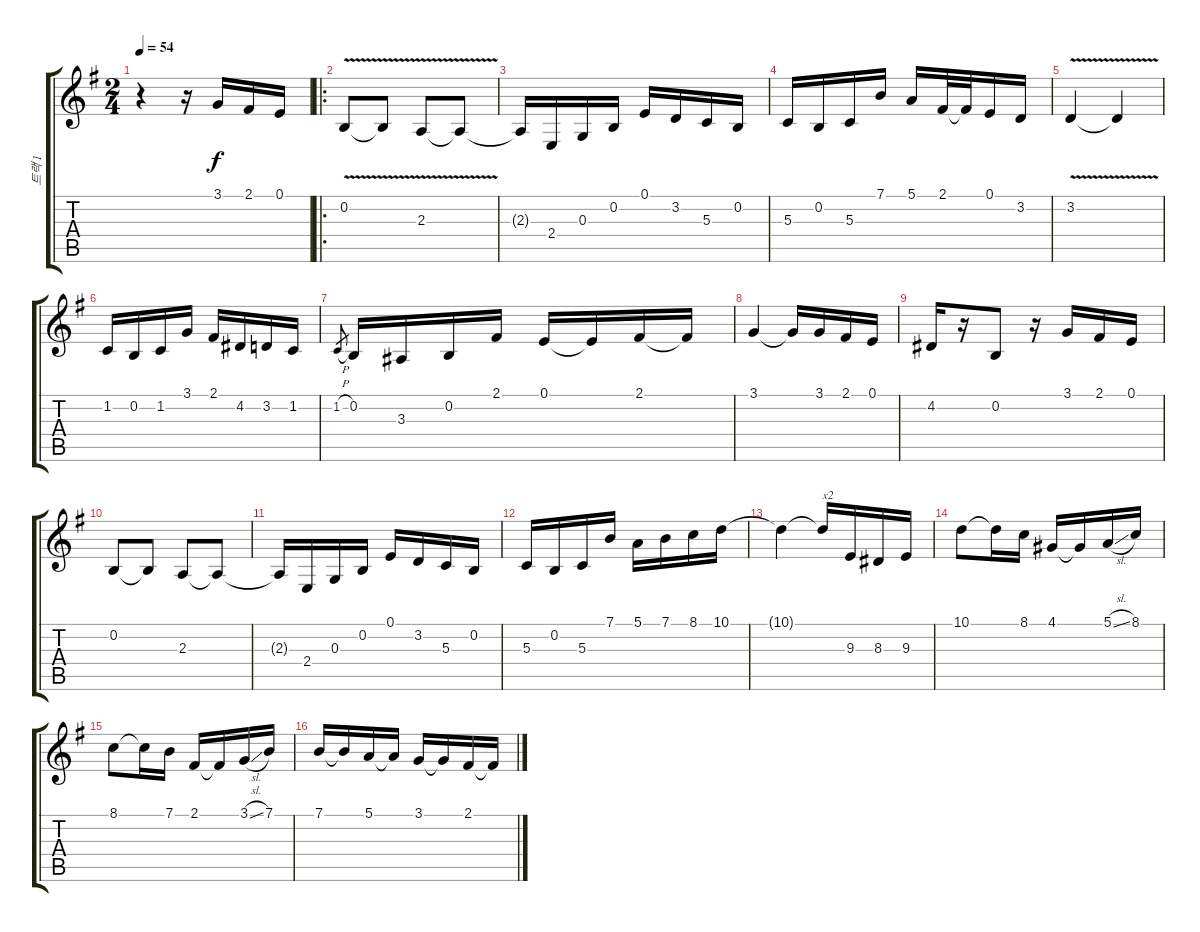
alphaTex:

\track ("트랙 1" "트랙 1") {instrument violin}
\staff {score tabs}
\tuning (E4 B3 G3 D3 A2 E2) {hide}
\ts (2 4)
\tempo 54
\clef g2
\ks g
r.4{dy f instrument violin} r.16 3.1.16 2.1.16 0.1.16 |
\ro
0.2{v}.8 0.2{t}.8 2.3{v}.8 2.3{t}.8 |
2.3{t}.16 2.4.16 0.3.16 0.2.16 0.1.16 3.2.16 5.3.16 0.2.16 |
5.3.16 0.2.16 5.3.16 7.1.16 5.1.16 2.1.32 2.1{t}.32 0.1.16 3.2.16 |
3.2{v}.4 3.2{t}.4 |
1.2.16 0.2.16 1.2.16 3.1.16 2.1.16 4.2.16 3.2.16 1.2.16 |
1.2{h}.8{gr} 0.2.16 3.3.16 0.2.16 2.1.16 0.1.16 0.1{t}.16 2.1.16 2.1{t}.16 |
3.1.4 3.1{t}.16 3.1.16 2.1.16 0.1.16 |
4.2.16 r.16 0.2.8 r.16 3.1.16 2.1.16 0.1.16 |
0.2.8 0.2{t}.8 2.3.8 2.3{t}.8 |
2.3{t}.16 2.4.16 0.3.16 0.2.16 0.1.16 3.2.16 5.3.16 0.2.16 |
5.3.16 0.2.16 5.3.16 7.1.16 5.1.16 7.1.16 8.1.16 10.1.16 |
10.1{t}.4 10.1{t}.16{txt "x2"} 9.3.16 8.3.16 9.3.16 |
10.1.8 10.1{t}.16 8.1.16 4.1.16 4.1{t}.16 5.1{sl}.16 8.1.16 |
8.1.8 8.1{t}.16 7.1.16 2.1.16 2.1{t}.16 3.1{sl}.16 7.1.16 |
7.1.16 7.1{t}.16 5.1.16 5.1{t}.16 3.1.16 3.1{t}.16 2.1.16 2.1{t}.16
